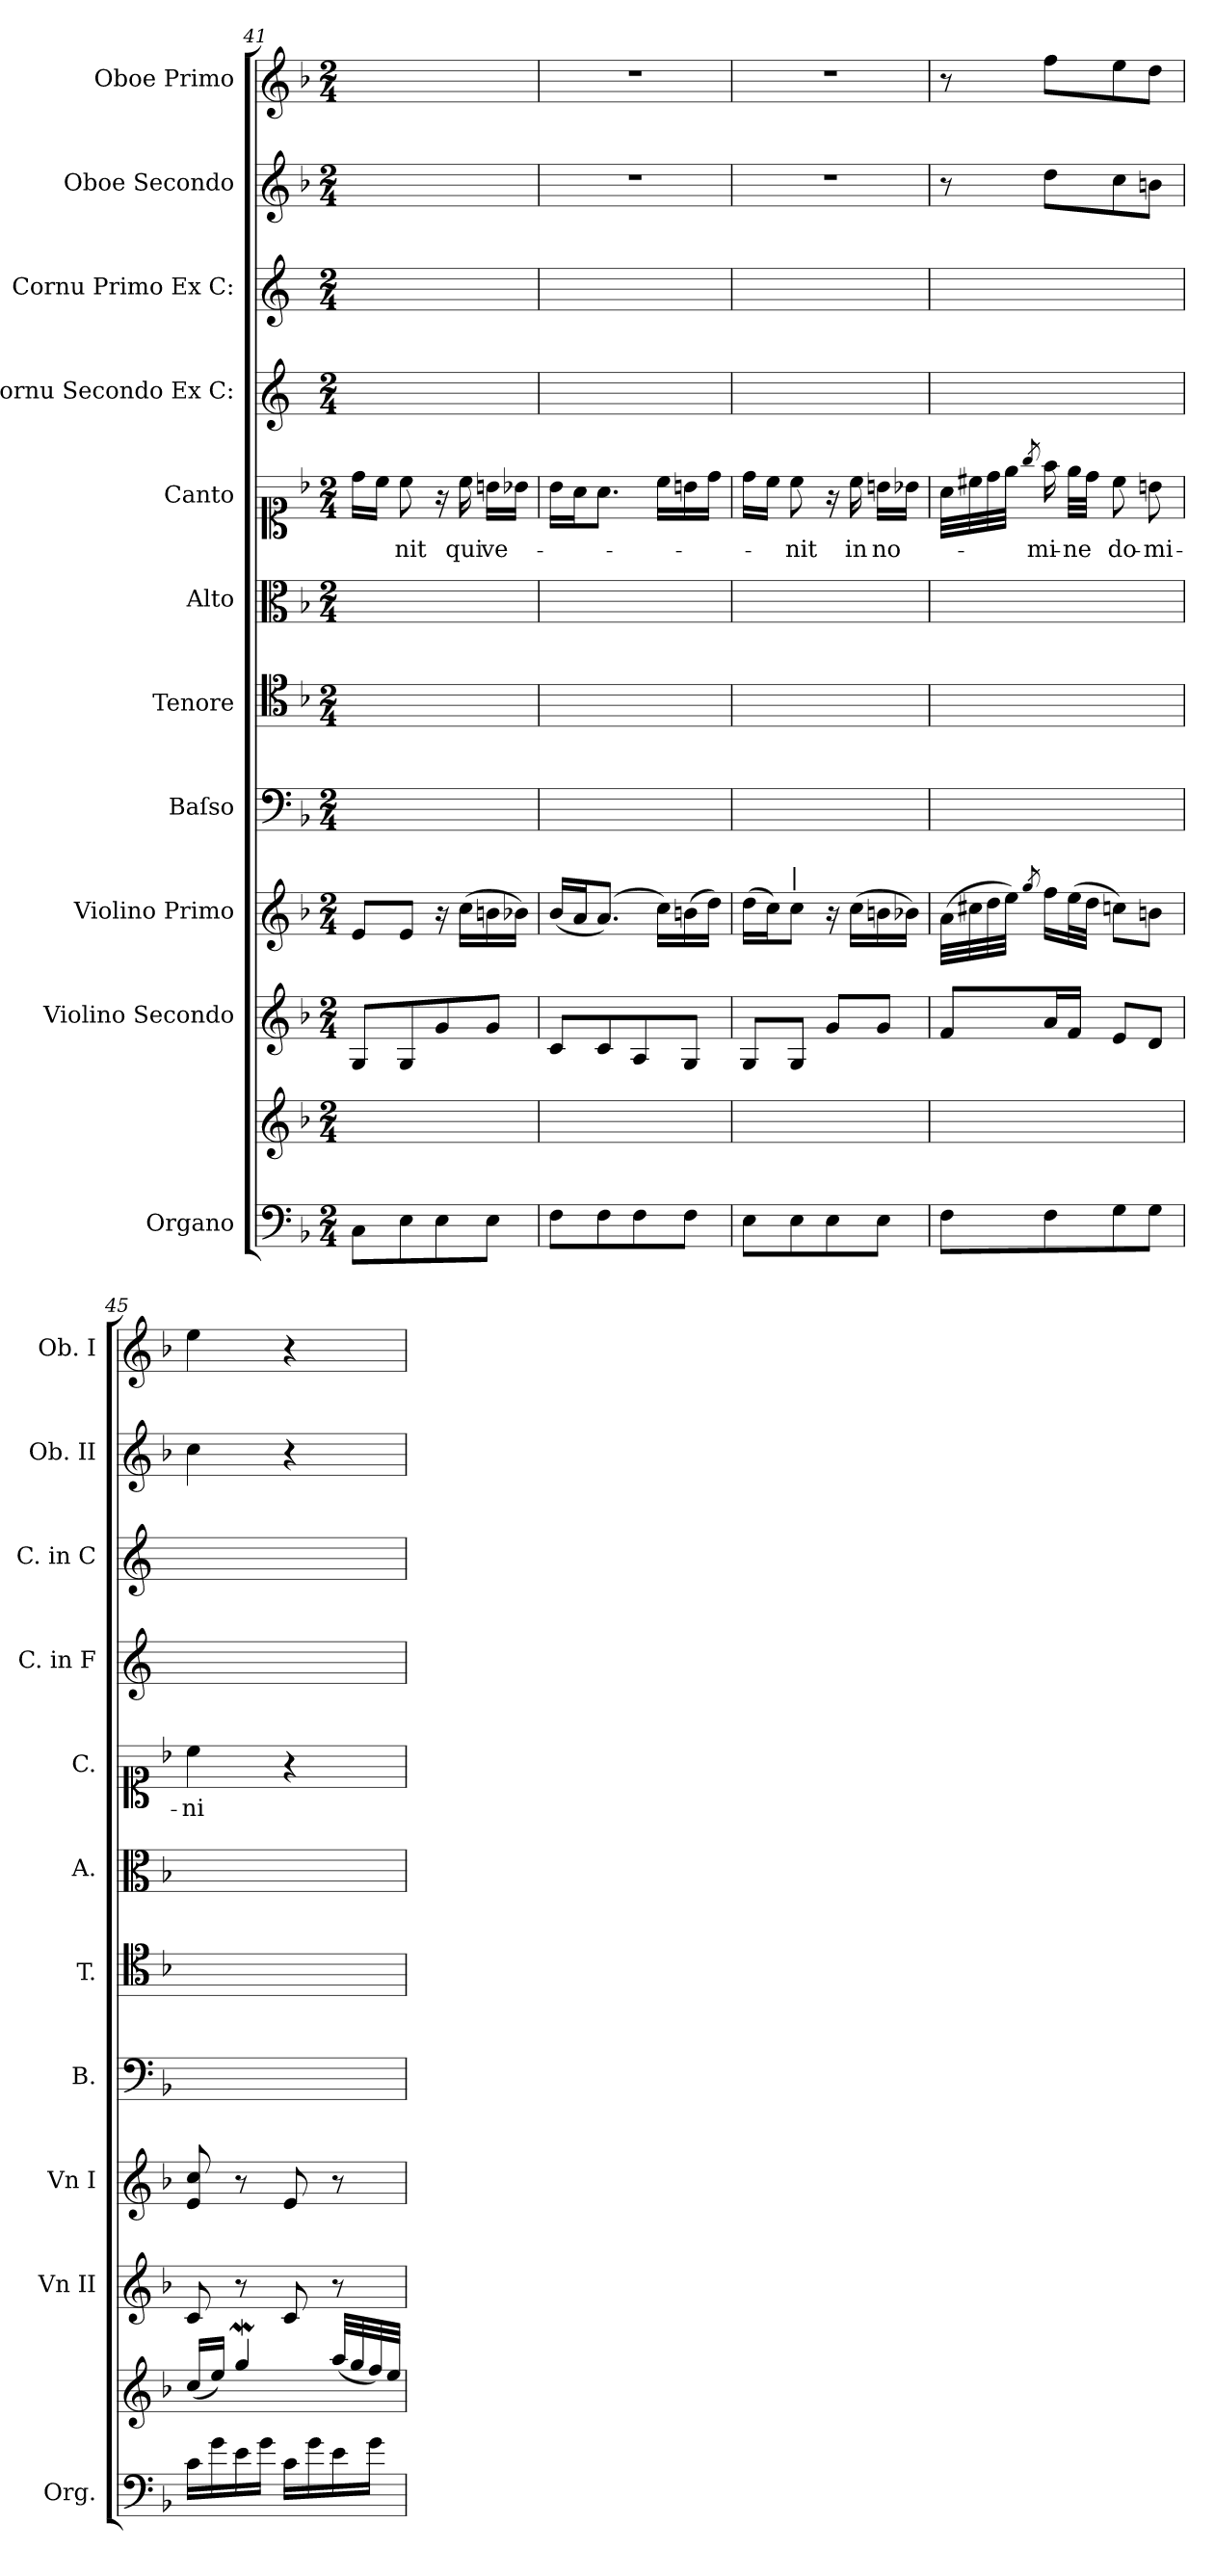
**kern	**kern	**kern	**kern	**kern	**kern	**kern	**kern	**text	**kern	**kern	**kern	**kern
*part11	*part11	*part10	*part9	*part8	*part7	*part6	*part5	*part5	*part4	*part3	*part2	*part1
*staff12	*staff11	*staff10	*staff9	*staff8	*staff7	*staff6	*staff5	*staff5	*staff4	*staff3	*staff2	*staff1
*I"Organo	*	*I"Violino Secondo	*I"Violino Primo	*I"Baſso	*I"Tenore	*I"Alto	*I"Canto	*	*I"Cornu Secondo Ex C:	*I"Cornu Primo Ex C:	*I"Oboe Secondo	*I"Oboe Primo
*I'Org.	*	*I'Vn II	*I'Vn I	*I'B.	*I'T.	*I'A.	*I'C.	*	*I'C. in F	*I'C. in C	*I'Ob. II	*I'Ob. I
*clefF4	*clefG2	*clefG2	*clefG2	*clefF4	*clefC4	*clefC3	*clefC1	*	*clefG2	*clefG2	*clefG2	*clefG2
*	*	*	*	*	*	*	*	*	*ITrd4c7	*ITrd4c7	*	*
*k[b-]	*k[b-]	*k[b-]	*k[b-]	*k[b-]	*k[b-]	*k[b-]	*k[b-]	*	*k[b-]	*k[b-]	*k[b-]	*k[b-]
*F:	*F:	*F:	*F:	*F:	*F:	*F:	*F:	*	*F:	*F:	*F:	*F:
*M2/4	*M2/4	*M2/4	*M2/4	*M2/4	*M2/4	*M2/4	*M2/4	*	*M2/4	*M2/4	*M2/4	*M2/4
=41	=41	=41	=41	=41	=41	=41	=41	=41	=41	=41	=41	=41
8C\L	2ryy	8G/L	8e/L	2ryy	2ryy	2ryy	16dd\LL	.	2ryy	2ryy	2ryy	2ryy
.	.	.	.	.	.	.	16cc\JJ	.	.	.	.	.
8E\	.	8G/	8e/J	.	.	.	8cc\	-nit	.	.	.	.
8E\	.	8g/	16r	.	.	.	16r	.	.	.	.	.
.	.	.	(16cc\LL	.	.	.	16cc\	qui	.	.	.	.
8E\J	.	8g/J	16bn\	.	.	.	16bn\LL	ve-	.	.	.	.
.	.	.	16b-X\JJ)	.	.	.	16b-X\JJ	.	.	.	.	.
=42	=42	=42	=42	=42	=42	=42	=42	=42	=42	=42	=42	=42
8F\L	2ryy	8c/L	(16b-/LL	2ryy	2ryy	2ryy	16b-\LL	.	2ryy	2ryy	2r	2r
.	.	.	16a/J	.	.	.	16a\J	.	.	.	.	.
8F\	.	8c/	(8.a/J)	.	.	.	8.a\J	.	.	.	.	.
8F\	.	8A/	.	.	.	.	.	.	.	.	.	.
.	.	.	16cc\LL)	.	.	.	16cc\LL	.	.	.	.	.
8F\J	.	8G/J	(16bn\	.	.	.	16bn\	.	.	.	.	.
.	.	.	16dd\JJ)	.	.	.	16dd\JJ	.	.	.	.	.
=43	=43	=43	=43	=43	=43	=43	=43	=43	=43	=43	=43	=43
8E\L	2ryy	8G/L	(16dd\LL	2ryy	2ryy	2ryy	16dd\LL	.	2ryy	2ryy	2r	2r
.	.	.	16cc\J)	.	.	.	16cc\JJ	.	.	.	.	.
!	!	!	!LO:TX:a:t=|	!	!	!	!	!	!	!	!	!
8E\	.	8G/J	8cc\J	.	.	.	8cc\	-nit	.	.	.	.
8E\	.	8g/L	16r	.	.	.	16r	.	.	.	.	.
.	.	.	(16cc\LL	.	.	.	16cc\	in	.	.	.	.
8E\J	.	8g/J	16bn\	.	.	.	16bn\LL	no-	.	.	.	.
.	.	.	16b-X\JJ)	.	.	.	16b-X\JJ	.	.	.	.	.
=44	=44	=44	=44	=44	=44	=44	=44	=44	=44	=44	=44	=44
8F\L	2ryy	8f/L	(32a\LLL	2ryy	2ryy	2ryy	32a\LLL	.	2ryy	2ryy	8r	8r
.	.	.	32cc#X\	.	.	.	32cc#X\	.	.	.	.	.
.	.	.	32dd\	.	.	.	32dd\	.	.	.	.	.
.	.	.	32ee\JJJ)	.	.	.	32ee\JJJ	.	.	.	.	.
.	.	.	8qgg/	.	.	.	8qgg/	.	.	.	.	.
8F\	.	16a/L	16ff\LL	.	.	.	16ff\	-mi-	.	.	8dd\L	8ff\L
.	.	16f/JJ	(32ee\L	.	.	.	32ee\LLL	-ne	.	.	.	.
.	.	.	32dd\JJJ	.	.	.	32dd\JJJ	.	.	.	.	.
8G\	.	8e/L	8ccn\L)	.	.	.	8cc#\	do-	.	.	8cc\	8ee\
8G\J	.	8d/J	8bn\J	.	.	.	8bn\	-mi-	.	.	8bn\J	8dd\J
=45	=45	=45	=45	=45	=45	=45	=45	=45	=45	=45	=45	=45
16c\LL	(<16cc/LL	8c/	8e/ 8cc/	2ryy	2ryy	2ryy	4cc\	-ni	2ryy	2ryy	4cc\	4ee\
16g\	16ee/JJ)	.	.	.	.	.	.	.	.	.	.	.
16e\	4ggW/	8r	8r	.	.	.	.	.	.	.	.	.
16g\JJ	.	.	.	.	.	.	.	.	.	.	.	.
16c\LL	.	8c/	8e/	.	.	.	4r	.	.	.	4r	4r
16g\	.	.	.	.	.	.	.	.	.	.	.	.
16e\	(<32aa/LLL	8r	8r	.	.	.	.	.	.	.	.	.
.	32gg/	.	.	.	.	.	.	.	.	.	.	.
16g\JJ	32ff/)	.	.	.	.	.	.	.	.	.	.	.
.	32ee/JJJ	.	.	.	.	.	.	.	.	.	.	.
=	=	=	=	=	=	=	=	=	=	=	=	=
*-	*-	*-	*-	*-	*-	*-	*-	*-	*-	*-	*-	*-
